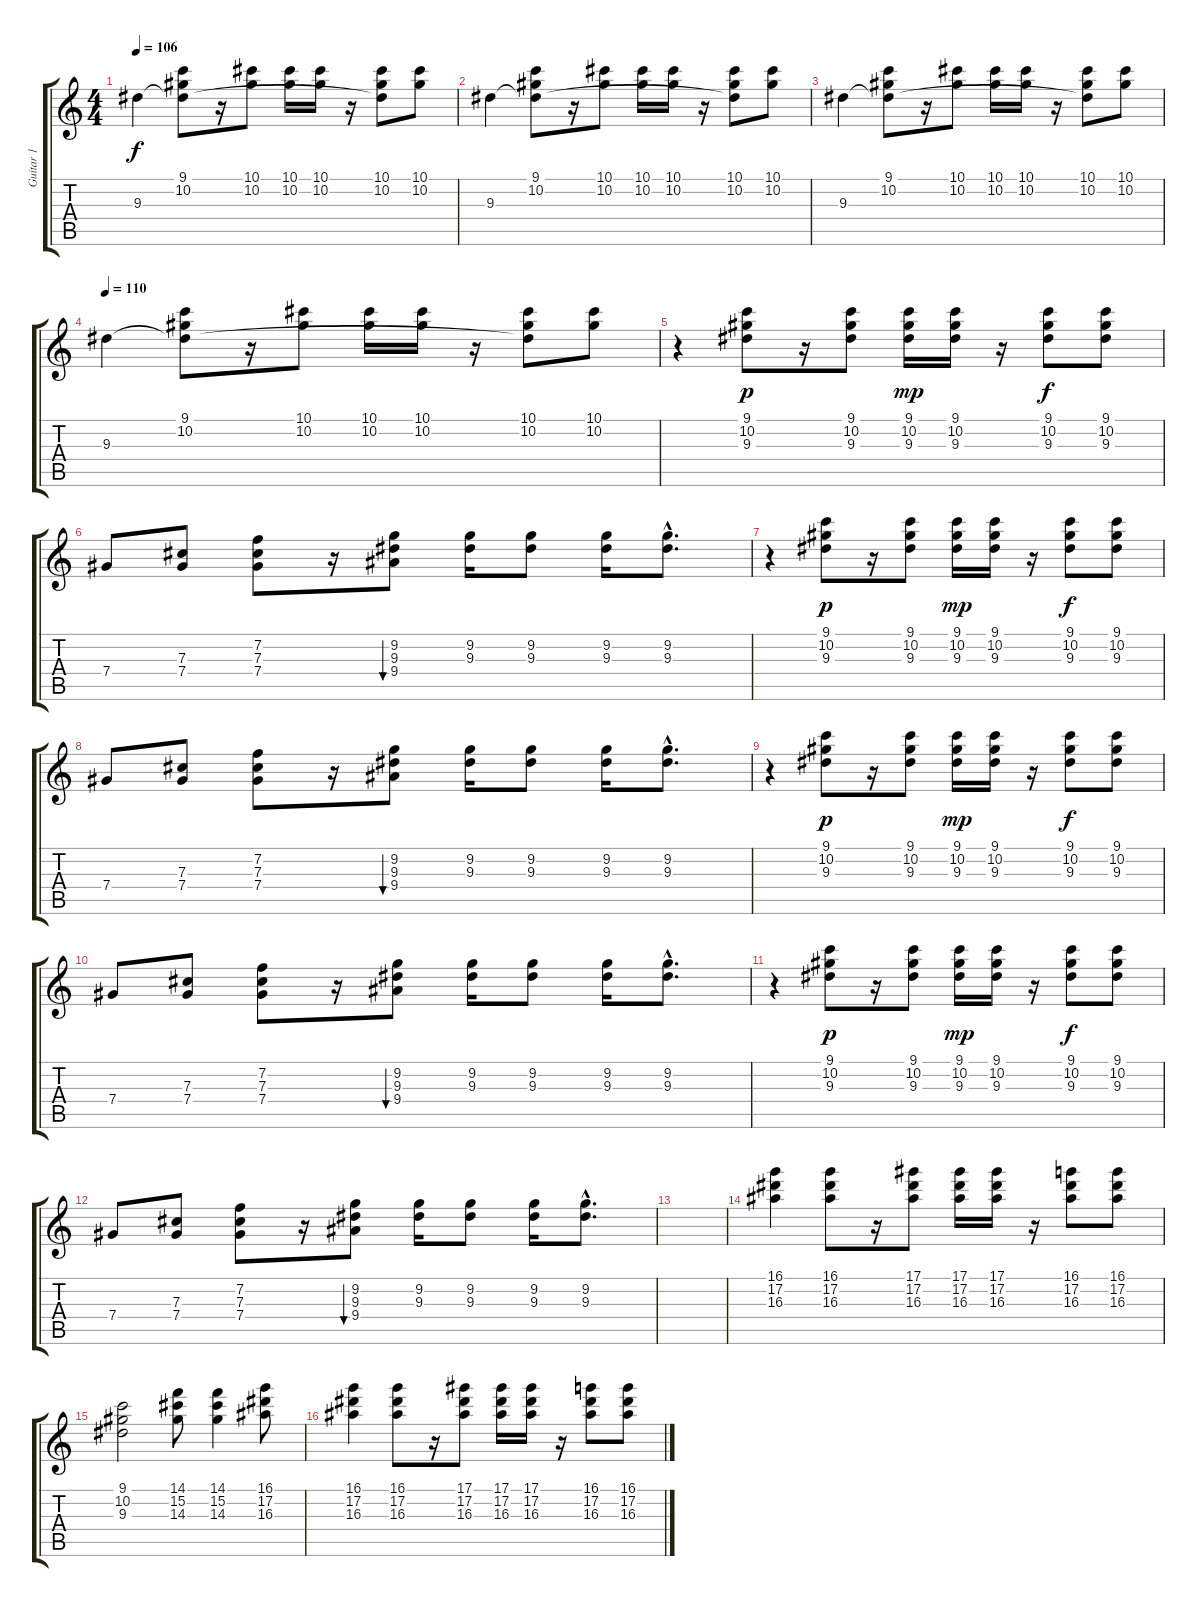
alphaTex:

\track ("Guitar 1" "Guitar 1") {instrument electricguitarjazz}
\staff {score tabs}
\tuning (Eb4 Bb3 Gb3 Db3 Ab2 Eb2) {hide}
\ts (4 4)
\tempo 106
\clef g2
\ks c
9.3.4{dy f} (9.1 10.2 9.3{t}).8 r.16 (10.1 10.2).8 (10.1 10.2).16 (10.1 10.2).16 r.16 (10.1 10.2 9.3{t}).8 (10.1 10.2).8 |
9.3.4 (9.1 10.2 9.3{t}).8 r.16 (10.1 10.2).8 (10.1 10.2).16 (10.1 10.2).16 r.16 (10.1 10.2 9.3{t}).8 (10.1 10.2).8 |
9.3.4 (9.1 10.2 9.3{t}).8 r.16 (10.1 10.2).8 (10.1 10.2).16 (10.1 10.2).16 r.16 (10.1 10.2 9.3{t}).8 (10.1 10.2).8 |
\tempo 110
9.3.4 (9.1 10.2 9.3{t}).8 r.16 (10.1 10.2).8 (10.1 10.2).16 (10.1 10.2).16 r.16 (10.1 10.2 9.3{t}).8 (10.1 10.2).8 |
r.4{volume 10} (9.1 10.2 9.3).8{dy p} r.16 (9.1 10.2 9.3).8 (9.1 10.2 9.3).16{dy mp} (9.1 10.2 9.3).16 r.16 (9.1 10.2 9.3).8{dy f} (9.1 10.2 9.3).8 |
7.4.8 (7.3 7.4).8 (7.2 7.3 7.4).8 r.16 (9.2 9.3 9.4).8{bu 240} (9.2 9.3).16 (9.2 9.3).8 (9.2 9.3).16 (9.2{hac} 9.3{hac}).8{d} |
r.4 (9.1 10.2 9.3).8{dy p} r.16 (9.1 10.2 9.3).8 (9.1 10.2 9.3).16{dy mp} (9.1 10.2 9.3).16 r.16 (9.1 10.2 9.3).8{dy f} (9.1 10.2 9.3).8 |
7.4.8 (7.3 7.4).8 (7.2 7.3 7.4).8 r.16 (9.2 9.3 9.4).8{bu 240} (9.2 9.3).16 (9.2 9.3).8 (9.2 9.3).16 (9.2{hac} 9.3{hac}).8{d} |
r.4 (9.1 10.2 9.3).8{dy p} r.16 (9.1 10.2 9.3).8 (9.1 10.2 9.3).16{dy mp} (9.1 10.2 9.3).16 r.16 (9.1 10.2 9.3).8{dy f} (9.1 10.2 9.3).8 |
7.4.8 (7.3 7.4).8 (7.2 7.3 7.4).8 r.16 (9.2 9.3 9.4).8{bu 240} (9.2 9.3).16 (9.2 9.3).8 (9.2 9.3).16 (9.2{hac} 9.3{hac}).8{d} |
r.4 (9.1 10.2 9.3).8{dy p} r.16 (9.1 10.2 9.3).8 (9.1 10.2 9.3).16{dy mp} (9.1 10.2 9.3).16 r.16 (9.1 10.2 9.3).8{dy f} (9.1 10.2 9.3).8 |
7.4.8 (7.3 7.4).8 (7.2 7.3 7.4).8 r.16 (9.2 9.3 9.4).8{bu 240} (9.2 9.3).16 (9.2 9.3).8 (9.2 9.3).16 (9.2{hac} 9.3{hac}).8{d} |
|
(16.1 17.2 16.3).4 (16.1 17.2 16.3).8 r.16 (17.1 17.2 16.3).8 (17.1 17.2 16.3).16 (17.1 17.2 16.3).16 r.16 (16.1 17.2 16.3).8 (16.1 17.2 16.3).8 |
(9.1 10.2 9.3).2 (14.1 15.2 14.3).8 (14.1 15.2 14.3).4 (16.1 17.2 16.3).8 |
(16.1 17.2 16.3).4 (16.1 17.2 16.3).8 r.16 (17.1 17.2 16.3).8 (17.1 17.2 16.3).16 (17.1 17.2 16.3).16 r.16 (16.1 17.2 16.3).8 (16.1 17.2 16.3).8
